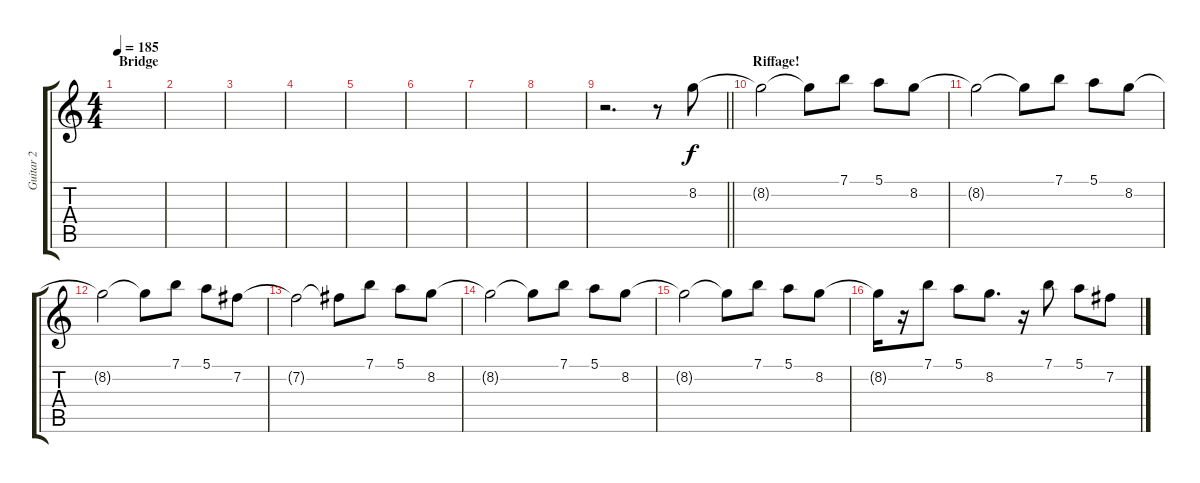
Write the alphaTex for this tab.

\track ("Guitar 2" "Guitar 2") {solo instrument overdrivenguitar}
\staff {score tabs}
\tuning (E4 B3 G3 D3 A2 E2) {hide}
\ts (4 4)
\section ("" "Bridge")
\tempo 185
\clef g2
\ks c
|
|
|
|
|
|
|
|
\barLineRight lightlight
r.2{d} r.8 8.2.8{volume 12 balance 0} |
\section ("" "Riffage!")
8.2{t}.2 8.2{t}.8 7.1.8 5.1.8 8.2.8 |
8.2{t}.2 8.2{t}.8 7.1.8 5.1.8 8.2.8 |
8.2{t}.2 8.2{t}.8 7.1.8 5.1.8 7.2.8 |
7.2{t}.2 7.2{t}.8 7.1.8 5.1.8 8.2.8 |
8.2{t}.2 8.2{t}.8 7.1.8 5.1.8 8.2.8 |
8.2{t}.2 8.2{t}.8 7.1.8 5.1.8 8.2.8 |
8.2{t}.16 r.16 7.1.8 5.1.8 8.2.8{d} r.16 7.1.8 5.1.8 7.2.8
